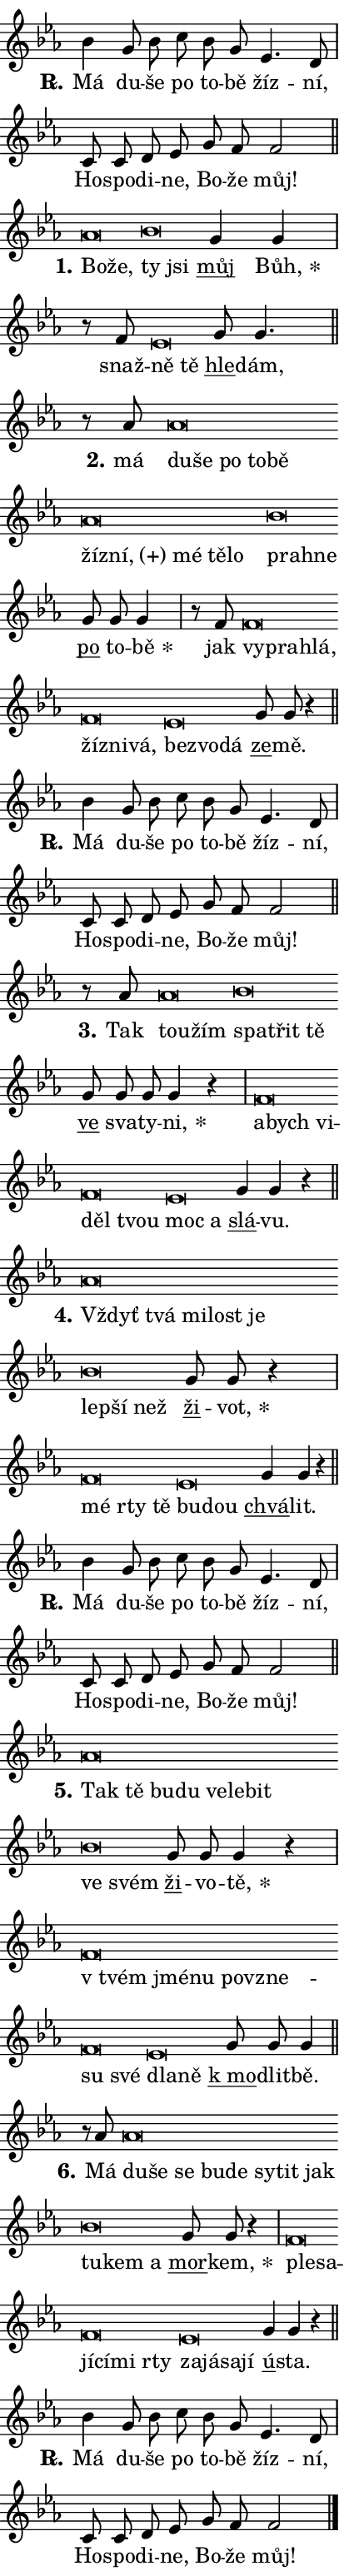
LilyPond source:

\version "2.24.0"
\header { tagline = "" }
\paper {
  indent = 0\cm
  top-margin = 0\cm
  right-margin = 0.13\cm % to fit lyric hyphens
  bottom-margin = 0\cm
  left-margin = 0\cm
  paper-width = 7\cm
  page-breaking = #ly:one-page-breaking
  system-system-spacing.basic-distance = #11
  score-system-spacing.basic-distance = #11
  ragged-last = ##f
}


%% Author: Thomas Morley
%% https://lists.gnu.org/archive/html/lilypond-user/2020-05/msg00002.html
#(define (line-position grob)
"Returns position of @var[grob} in current system:
   @code{'start}, if at first time-step
   @code{'end}, if at last time-step
   @code{'middle} otherwise
"
  (let* ((col (ly:item-get-column grob))
         (ln (ly:grob-object col 'left-neighbor))
         (rn (ly:grob-object col 'right-neighbor))
         (col-to-check-left (if (ly:grob? ln) ln col))
         (col-to-check-right (if (ly:grob? rn) rn col))
         (break-dir-left
           (and
             (ly:grob-property col-to-check-left 'non-musical #f)
             (ly:item-break-dir col-to-check-left)))
         (break-dir-right
           (and
             (ly:grob-property col-to-check-right 'non-musical #f)
             (ly:item-break-dir col-to-check-right))))
        (cond ((eqv? 1 break-dir-left) 'start)
              ((eqv? -1 break-dir-right) 'end)
              (else 'middle))))

#(define (tranparent-at-line-position vctor)
  (lambda (grob)
  "Relying on @code{line-position} select the relevant enry from @var{vctor}.
Used to determine transparency,"
    (case (line-position grob)
      ((end) (not (vector-ref vctor 0)))
      ((middle) (not (vector-ref vctor 1)))
      ((start) (not (vector-ref vctor 2))))))

noteHeadBreakVisibility =
#(define-music-function (break-visibility)(vector?)
"Makes @code{NoteHead}s transparent relying on @var{break-visibility}"
#{
  \override NoteHead.transparent =
    #(tranparent-at-line-position break-visibility)
#})

#(define delete-ledgers-for-transparent-note-heads
  (lambda (grob)
    "Reads whether a @code{NoteHead} is transparent.
If so this @code{NoteHead} is removed from @code{'note-heads} from
@var{grob}, which is supposed to be @code{LedgerLineSpanner}.
As a result ledgers are not printed for this @code{NoteHead}"
    (let* ((nhds-array (ly:grob-object grob 'note-heads))
           (nhds-list
             (if (ly:grob-array? nhds-array)
                 (ly:grob-array->list nhds-array)
                 '()))
           ;; Relies on the transparent-property being done before
           ;; Staff.LedgerLineSpanner.after-line-breaking is executed.
           ;; This is fragile ...
           (to-keep
             (remove
               (lambda (nhd)
                 (ly:grob-property nhd 'transparent #f))
               nhds-list)))
      ;; TODO find a better method to iterate over grob-arrays, similiar
      ;; to filter/remove etc for lists
      ;; For now rebuilt from scratch
      (set! (ly:grob-object grob 'note-heads)  '())
      (for-each
        (lambda (nhd)
          (ly:pointer-group-interface::add-grob grob 'note-heads nhd))
        to-keep))))

squashNotes = {
  \override NoteHead.X-extent = #'(-0.2 . 0.2)
  \override NoteHead.Y-extent = #'(-0.75 . 0)
  \override NoteHead.stencil =
    #(lambda (grob)
       (let ((pos (ly:grob-property grob 'staff-position)))
         (begin
           (if (< pos -7) (display "ERROR: Lower brevis then expected\n") (display ""))
           (if (<= pos -6) ly:text-interface::print ly:note-head::print))))
}
unSquashNotes = {
  \revert NoteHead.X-extent
  \revert NoteHead.Y-extent
  \revert NoteHead.stencil
}

hideNotes = \noteHeadBreakVisibility #begin-of-line-visible
unHideNotes = \noteHeadBreakVisibility #all-visible

% work-around for resetting accidentals
% https://lilypond.org/doc/v2.23/Documentation/notation/displaying-rhythms#unmetered-music
cadenzaMeasure = {
  \cadenzaOff
  \partial 1024 s1024
  \cadenzaOn
}

#(define-markup-command (accent layout props text) (markup?)
  "Underline accented syllable"
  (interpret-markup layout props
    #{\markup \override #'(offset . 4.3) \underline { #text }#}))

responsum = \markup \concat {
  "R" \hspace #-1.05 \path #0.1 #'((moveto 0 0.07) (lineto 0.9 0.8)) \hspace #0.05 "."
}

spaceSize = #0.6828661417322834 % exact space size for TeX Gyre Schola

\layout {
  \context {
    \Staff
    \remove "Time_signature_engraver"
    \override LedgerLineSpanner.after-line-breaking = #delete-ledgers-for-transparent-note-heads
  }
  \context {
    \Lyrics {
      \override LyricSpace.minimum-distance = \spaceSize
      \override LyricText.font-name = #"TeX Gyre Schola"
      \override LyricText.font-size = 1
      \override StanzaNumber.font-name = #"TeX Gyre Schola Bold"
      \override StanzaNumber.font-size = 1
    }
  }
  \context {
    \Score 
    \override NoteHead.text =
      #(lambda (grob) 
        (let ((pos (ly:grob-property grob 'staff-position)))
          #{\markup {
            \combine
              \halign #-0.55 \raise #(if (= pos -6) 0 0.5) \override #'(thickness . 2) \draw-line #'(3.2 . 0)
              \musicglyph "noteheads.sM1"
          }#}))
  }
}

% magnetic-lyrics.ily
%
%   written by
%     Jean Abou Samra <jean@abou-samra.fr>
%     Werner Lemberg <wl@gnu.org>
%
%   adapted by
%     Jiri Hon <jiri.hon@gmail.com>
%
% Version 2022-Apr-15

% https://www.mail-archive.com/lilypond-user@gnu.org/msg149350.html

#(define (Left_hyphen_pointer_engraver context)
   "Collect syllable-hyphen-syllable occurrences in lyrics and store
them in properties.  This engraver only looks to the left.  For
example, if the lyrics input is @code{foo -- bar}, it does the
following.

@itemize @bullet
@item
Set the @code{text} property of the @code{LyricHyphen} grob between
@q{foo} and @q{bar} to @code{foo}.

@item
Set the @code{left-hyphen} property of the @code{LyricText} grob with
text @q{foo} to the @code{LyricHyphen} grob between @q{foo} and
@q{bar}.
@end itemize

Use this auxiliary engraver in combination with the
@code{lyric-@/text::@/apply-@/magnetic-@/offset!} hook."
   (let ((hyphen #f)
         (text #f))
     (make-engraver
      (acknowledgers
       ((lyric-syllable-interface engraver grob source-engraver)
        (set! text grob)))
      (end-acknowledgers
       ((lyric-hyphen-interface engraver grob source-engraver)
        ;(when (not (grob::has-interface grob 'lyric-space-interface))
          (set! hyphen grob)));)
      ((stop-translation-timestep engraver)
       (when (and text hyphen)
         (ly:grob-set-object! text 'left-hyphen hyphen))
       (set! text #f)
       (set! hyphen #f)))))

#(define (lyric-text::apply-magnetic-offset! grob)
   "If the space between two syllables is less than the value in
property @code{LyricText@/.details@/.squash-threshold}, move the right
syllable to the left so that it gets concatenated with the left
syllable.

Use this function as a hook for
@code{LyricText@/.after-@/line-@/breaking} if the
@code{Left_@/hyphen_@/pointer_@/engraver} is active."
   (let ((hyphen (ly:grob-object grob 'left-hyphen #f)))
     (when hyphen
       (let ((left-text (ly:spanner-bound hyphen LEFT)))
         (when (grob::has-interface left-text 'lyric-syllable-interface)
           (let* ((common (ly:grob-common-refpoint grob left-text X))
                  (this-x-ext (ly:grob-extent grob common X))
                  (left-x-ext
                   (begin
                     ;; Trigger magnetism for left-text.
                     (ly:grob-property left-text 'after-line-breaking)
                     (ly:grob-extent left-text common X)))
                  ;; `delta` is the gap width between two syllables.
                  (delta (- (interval-start this-x-ext)
                            (interval-end left-x-ext)))
                  (details (ly:grob-property grob 'details))
                  (threshold (assoc-get 'squash-threshold details 0.2)))
             (when (< delta threshold)
               (let* (;; We have to manipulate the input text so that
                      ;; ligatures crossing syllable boundaries are not
                      ;; disabled.  For languages based on the Latin
                      ;; script this is essentially a beautification.
                      ;; However, for non-Western scripts it can be a
                      ;; necessity.
                      (lt (ly:grob-property left-text 'text))
                      (rt (ly:grob-property grob 'text))
                      (is-space (grob::has-interface hyphen 'lyric-space-interface))
                      (space (if is-space " " ""))
                      (extra-delta (if is-space spaceSize 0))
                      ;; Append new syllable.
                      (ltrt-space (if (and (string? lt) (string? rt))
                                (string-append lt space rt)
                                (make-concat-markup (list lt space rt))))
                      ;; Right-align `ltrt` to the right side.
                      (ltrt-space-markup (grob-interpret-markup
                               grob
                               (make-translate-markup
                                (cons (interval-length this-x-ext) 0)
                                (make-right-align-markup ltrt-space)))))
                 (begin
                   ;; Don't print `left-text`.
                   (ly:grob-set-property! left-text 'stencil #f)
                   ;; Set text and stencil (which holds all collected
                   ;; syllables so far) and shift it to the left.
                   (ly:grob-set-property! grob 'text ltrt-space)
                   (ly:grob-set-property! grob 'stencil ltrt-space-markup)
                   (ly:grob-translate-axis! grob (- (- delta extra-delta)) X))))))))))


#(define (lyric-hyphen::displace-bounds-first grob)
   ;; Make very sure this callback isn't triggered too early.
   (let ((left (ly:spanner-bound grob LEFT))
         (right (ly:spanner-bound grob RIGHT)))
     (ly:grob-property left 'after-line-breaking)
     (ly:grob-property right 'after-line-breaking)
     (ly:lyric-hyphen::print grob)))

squashThreshold = #0.4

\layout {
  \context {
    \Lyrics
    \consists #Left_hyphen_pointer_engraver
    \override LyricText.after-line-breaking =
      #lyric-text::apply-magnetic-offset!
    \override LyricHyphen.stencil = #lyric-hyphen::displace-bounds-first
    \override LyricText.details.squash-threshold = \squashThreshold
    \override LyricHyphen.minimum-distance = 0
    \override LyricHyphen.minimum-length = \squashThreshold
  }
}

squashText = \override LyricText.details.squash-threshold = 9999
unSquashText = \override LyricText.details.squash-threshold = \squashThreshold

leftText = \override LyricText.self-alignment-X = #LEFT
unLeftText = \revert LyricText.self-alignment-X

starOffset = #(lambda (grob) 
                (let ((x_offset (ly:self-alignment-interface::aligned-on-x-parent grob)))
                  (if (= x_offset 0) 0 (+ x_offset 1.2))))

star = #(define-music-function (syllable)(string?)
"Append star separator at the end of a syllable"
#{
  \once \override LyricText.X-offset = #starOffset
  \lyricmode { \markup {
    #syllable
    \override #'((font-name . "TeX Gyre Schola Bold")) \hspace #0.2 \lower #0.65 \larger "*"
  } }
#})

starAccent = #(define-music-function (syllable)(string?)
"Append star separator at the end of a syllable and make accent"
#{
  \once \override LyricText.X-offset = #starOffset
  \lyricmode { \markup {
    \accent #syllable
    \override #'((font-name . "TeX Gyre Schola Bold")) \hspace #0.2 \lower #0.65 \larger "*"
  } }
#})

breath = #(define-music-function (syllable)(string?)
"Append breathing indicator at the end of a syllable"
#{
  \lyricmode { \markup { #syllable "+" } }
#})

optionalBreath = #(define-music-function (syllable)(string?)
"Append optional breathing indicator at the end of a syllable"
#{
  \lyricmode { \markup { #syllable "(+)" } }
#})


\score {
    <<
        \new Voice = "melody" { \cadenzaOn \key es \major \relative { bes'4 g8 bes c bes g es4. d8 \cadenzaMeasure \bar "|" c8 c d es g f f2 \cadenzaMeasure \bar "||" \break } }
        \new Lyrics \lyricsto "melody" { \lyricmode { \set stanza = \responsum
Má du -- še po to -- bě žíz -- ní, Ho -- spo -- di -- ne, Bo -- že můj! } }
    >>
    \layout {}
}

\score {
    <<
        \new Voice = "melody" { \cadenzaOn \key es \major \relative { \squashNotes as'\breve*1/16 \hideNotes \breve*1/16 \bar "" \unHideNotes \unSquashNotes \squashNotes bes\breve*1/16 \hideNotes \breve*1/16 \bar "" \unHideNotes \unSquashNotes \bar "" g4 g \cadenzaMeasure \bar "|" r8 f \squashNotes es\breve*1/16 \hideNotes \breve*1/16 \bar "" \unHideNotes \unSquashNotes \bar "" g8 g4. \cadenzaMeasure \bar "||" \break } }
        \new Lyrics \lyricsto "melody" { \lyricmode { \set stanza = "1."
\leftText Bo -- \squashText že, \unSquashText ty \squashText jsi \unLeftText \unSquashText \markup \accent můj \star Bůh, snaž -- \leftText ně \squashText tě \unLeftText \unSquashText \markup \accent hle -- dám, } }
    >>
    \layout {}
}

\score {
    <<
        \new Voice = "melody" { \cadenzaOn \key es \major \relative { r8 as' \squashNotes as\breve*1/16 \hideNotes \breve*1/16 \bar "" \breve*1/16 \bar "" \breve*1/16 \bar "" \breve*1/16 \bar "" \breve*1/16 \bar "" \breve*1/16 \bar "" \breve*1/16 \bar "" \breve*1/16 \breve*1/16 \bar "" \unHideNotes \unSquashNotes \squashNotes bes\breve*1/16 \hideNotes \breve*1/16 \bar "" \unHideNotes \unSquashNotes \bar "" g8 g g4 \cadenzaMeasure \bar "|" r8 f \squashNotes f\breve*1/16 \hideNotes \breve*1/16 \bar "" \breve*1/16 \bar "" \breve*1/16 \bar "" \breve*1/16 \breve*1/16 \bar "" \unHideNotes \unSquashNotes \squashNotes es\breve*1/16 \hideNotes \breve*1/16 \breve*1/16 \bar "" \unHideNotes \unSquashNotes \bar "" g8 g r4 \cadenzaMeasure \bar "||" \break } }
        \new Lyrics \lyricsto "melody" { \lyricmode { \set stanza = "2."
má \leftText du -- \squashText še po to -- bě žíz -- \optionalBreath ní, mé tě -- lo \unSquashText pra -- \squashText hne \unLeftText \unSquashText \markup \accent po to -- \star bě jak \leftText vy -- \squashText pra -- hlá, žíz -- ni -- vá, \unSquashText bez -- \squashText vo -- dá \unLeftText \unSquashText \markup \accent ze -- mě. } }
    >>
    \layout {}
}

\score {
    <<
        \new Voice = "melody" { \cadenzaOn \key es \major \relative { bes'4 g8 bes c bes g es4. d8 \cadenzaMeasure \bar "|" c8 c d es g f f2 \cadenzaMeasure \bar "||" \break } }
        \new Lyrics \lyricsto "melody" { \lyricmode { \set stanza = \responsum
Má du -- še po to -- bě žíz -- ní, Ho -- spo -- di -- ne, Bo -- že můj! } }
    >>
    \layout {}
}

\score {
    <<
        \new Voice = "melody" { \cadenzaOn \key es \major \relative { r8 as' \squashNotes as\breve*1/16 \hideNotes \breve*1/16 \bar "" \unHideNotes \unSquashNotes \squashNotes bes\breve*1/16 \hideNotes \breve*1/16 \breve*1/16 \bar "" \unHideNotes \unSquashNotes \bar "" g8 g g g4 r \cadenzaMeasure \bar "|" \squashNotes f\breve*1/16 \hideNotes \breve*1/16 \bar "" \breve*1/16 \bar "" \breve*1/16 \breve*1/16 \bar "" \unHideNotes \unSquashNotes \squashNotes es\breve*1/16 \hideNotes \breve*1/16 \bar "" \unHideNotes \unSquashNotes \bar "" g4 g4 r \cadenzaMeasure \bar "||" \break } }
        \new Lyrics \lyricsto "melody" { \lyricmode { \set stanza = "3."
Tak \leftText tou -- \squashText žím \unSquashText spa -- \squashText třit tě \unLeftText \unSquashText \markup \accent ve sva -- ty -- \star ni, \leftText a -- \squashText bych vi -- děl tvou \unSquashText moc \squashText a \unLeftText \unSquashText \markup \accent slá -- vu. } }
    >>
    \layout {}
}

\score {
    <<
        \new Voice = "melody" { \cadenzaOn \key es \major \relative { \squashNotes as'\breve*1/16 \hideNotes \breve*1/16 \bar "" \breve*1/16 \bar "" \breve*1/16 \breve*1/16 \bar "" \unHideNotes \unSquashNotes \squashNotes bes\breve*1/16 \hideNotes \breve*1/16 \breve*1/16 \bar "" \unHideNotes \unSquashNotes \bar "" g8 g r4 \cadenzaMeasure \bar "|" \squashNotes f\breve*1/16 \hideNotes \breve*1/16 \breve*1/16 \bar "" \unHideNotes \unSquashNotes \squashNotes es\breve*1/16 \hideNotes \breve*1/16 \bar "" \unHideNotes \unSquashNotes \bar "" g4 g r \cadenzaMeasure \bar "||" \break } }
        \new Lyrics \lyricsto "melody" { \lyricmode { \set stanza = "4."
\leftText Vždyť \squashText tvá mi -- lost je \unSquashText lep -- \squashText ší než \unLeftText \unSquashText \markup \accent ži -- \star vot, \leftText mé \squashText rty tě \unSquashText bu -- \squashText dou \unLeftText \unSquashText \markup \accent chvá -- lit. } }
    >>
    \layout {}
}

\score {
    <<
        \new Voice = "melody" { \cadenzaOn \key es \major \relative { bes'4 g8 bes c bes g es4. d8 \cadenzaMeasure \bar "|" c8 c d es g f f2 \cadenzaMeasure \bar "||" \break } }
        \new Lyrics \lyricsto "melody" { \lyricmode { \set stanza = \responsum
Má du -- še po to -- bě žíz -- ní, Ho -- spo -- di -- ne, Bo -- že můj! } }
    >>
    \layout {}
}

\score {
    <<
        \new Voice = "melody" { \cadenzaOn \key es \major \relative { \squashNotes as'\breve*1/16 \hideNotes \breve*1/16 \bar "" \breve*1/16 \bar "" \breve*1/16 \bar "" \breve*1/16 \bar "" \breve*1/16 \breve*1/16 \bar "" \unHideNotes \unSquashNotes \squashNotes bes\breve*1/16 \hideNotes \breve*1/16 \bar "" \unHideNotes \unSquashNotes \bar "" g8 g g4 r \cadenzaMeasure \bar "|" \squashNotes f\breve*1/16 \hideNotes \breve*1/16 \bar "" \breve*1/16 \bar "" \breve*1/16 \bar "" \breve*1/16 \bar "" \breve*1/16 \breve*1/16 \bar "" \unHideNotes \unSquashNotes \squashNotes es\breve*1/16 \hideNotes \breve*1/16 \bar "" \unHideNotes \unSquashNotes \bar "" g8 g g4 \cadenzaMeasure \bar "||" \break } }
        \new Lyrics \lyricsto "melody" { \lyricmode { \set stanza = "5."
\leftText Tak \squashText tě bu -- du ve -- le -- bit \unSquashText ve \squashText svém \unLeftText \unSquashText \markup \accent ži -- vo -- \star tě, \leftText "v tvém" \squashText jmé -- nu po -- vzne -- su své \unSquashText dla -- \squashText ně \unLeftText \unSquashText \markup \accent "k mo" -- dlit -- bě. } }
    >>
    \layout {}
}

\score {
    <<
        \new Voice = "melody" { \cadenzaOn \key es \major \relative { r8 as' \squashNotes as\breve*1/16 \hideNotes \breve*1/16 \bar "" \breve*1/16 \bar "" \breve*1/16 \bar "" \breve*1/16 \bar "" \breve*1/16 \bar "" \breve*1/16 \breve*1/16 \bar "" \unHideNotes \unSquashNotes \squashNotes bes\breve*1/16 \hideNotes \breve*1/16 \breve*1/16 \bar "" \unHideNotes \unSquashNotes \bar "" g8 g r4 \cadenzaMeasure \bar "|" \squashNotes f\breve*1/16 \hideNotes \breve*1/16 \bar "" \breve*1/16 \bar "" \breve*1/16 \bar "" \breve*1/16 \breve*1/16 \bar "" \unHideNotes \unSquashNotes \squashNotes es\breve*1/16 \hideNotes \breve*1/16 \bar "" \breve*1/16 \breve*1/16 \bar "" \unHideNotes \unSquashNotes \bar "" g4 g r \cadenzaMeasure \bar "||" \break } }
        \new Lyrics \lyricsto "melody" { \lyricmode { \set stanza = "6."
Má \leftText du -- \squashText še se bu -- de sy -- tit jak \unSquashText tu -- \squashText kem a \unLeftText \unSquashText \markup \accent mor -- \star kem, \leftText ple -- \squashText sa -- jí -- cí -- mi rty \unSquashText za -- \squashText já -- sa -- jí \unLeftText \unSquashText \markup \accent ú -- sta. } }
    >>
    \layout {}
}

\score {
    <<
        \new Voice = "melody" { \cadenzaOn \key es \major \relative { bes'4 g8 bes c bes g es4. d8 \cadenzaMeasure \bar "|" c8 c d es g f f2 \cadenzaMeasure \bar "||" \break } \bar "|." }
        \new Lyrics \lyricsto "melody" { \lyricmode { \set stanza = \responsum
Má du -- še po to -- bě žíz -- ní, Ho -- spo -- di -- ne, Bo -- že můj! } }
    >>
    \layout {}
}
